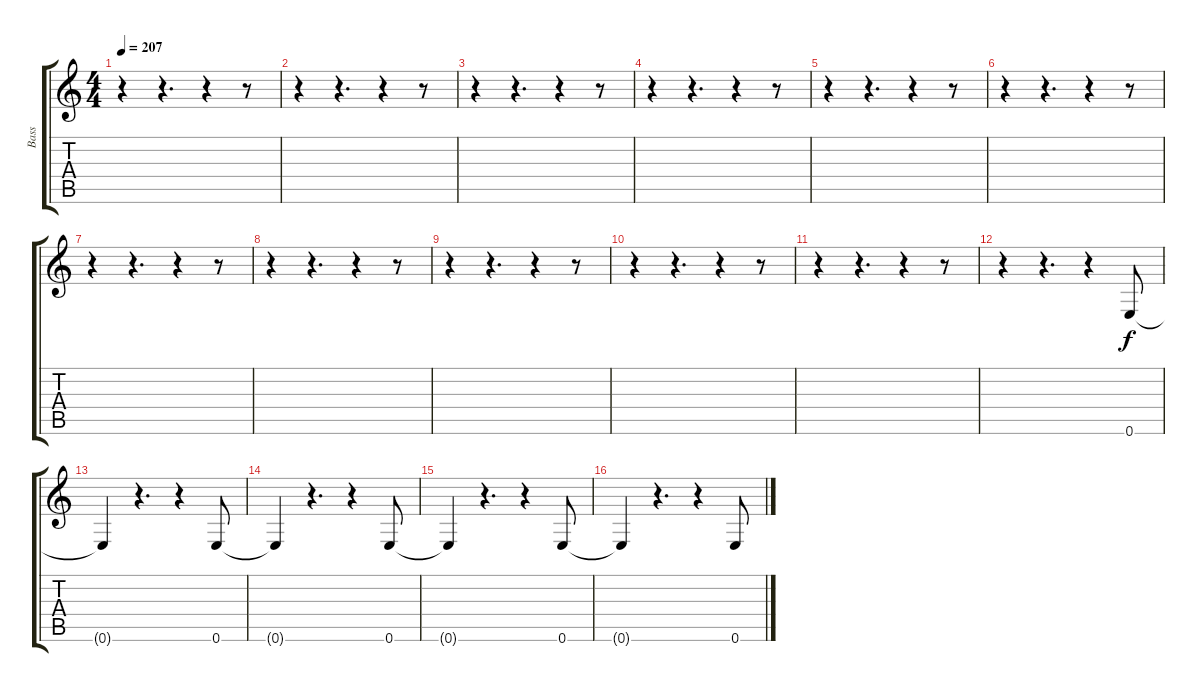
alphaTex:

\track ("Bass" "Bass") {instrument electricbassfinger}
\staff {score tabs}
\tuning (E4 B3 G3 D3 A2 E2) {hide}
\ts (4 4)
\tempo 207
\clef g2
\ks c
r.4{dy f} r.4{d} r.4 r.8 |
r.4 r.4{d} r.4 r.8 |
r.4 r.4{d} r.4 r.8 |
r.4 r.4{d} r.4 r.8 |
r.4 r.4{d} r.4 r.8 |
r.4 r.4{d} r.4 r.8 |
r.4 r.4{d} r.4 r.8 |
r.4 r.4{d} r.4 r.8 |
r.4 r.4{d} r.4 r.8 |
r.4 r.4{d} r.4 r.8 |
r.4 r.4{d} r.4 r.8 |
r.4 r.4{d} r.4 0.6.8 |
0.6{t}.4 r.4{d} r.4 0.6.8 |
0.6{t}.4 r.4{d} r.4 0.6.8 |
0.6{t}.4 r.4{d} r.4 0.6.8 |
0.6{t}.4 r.4{d} r.4 0.6.8
